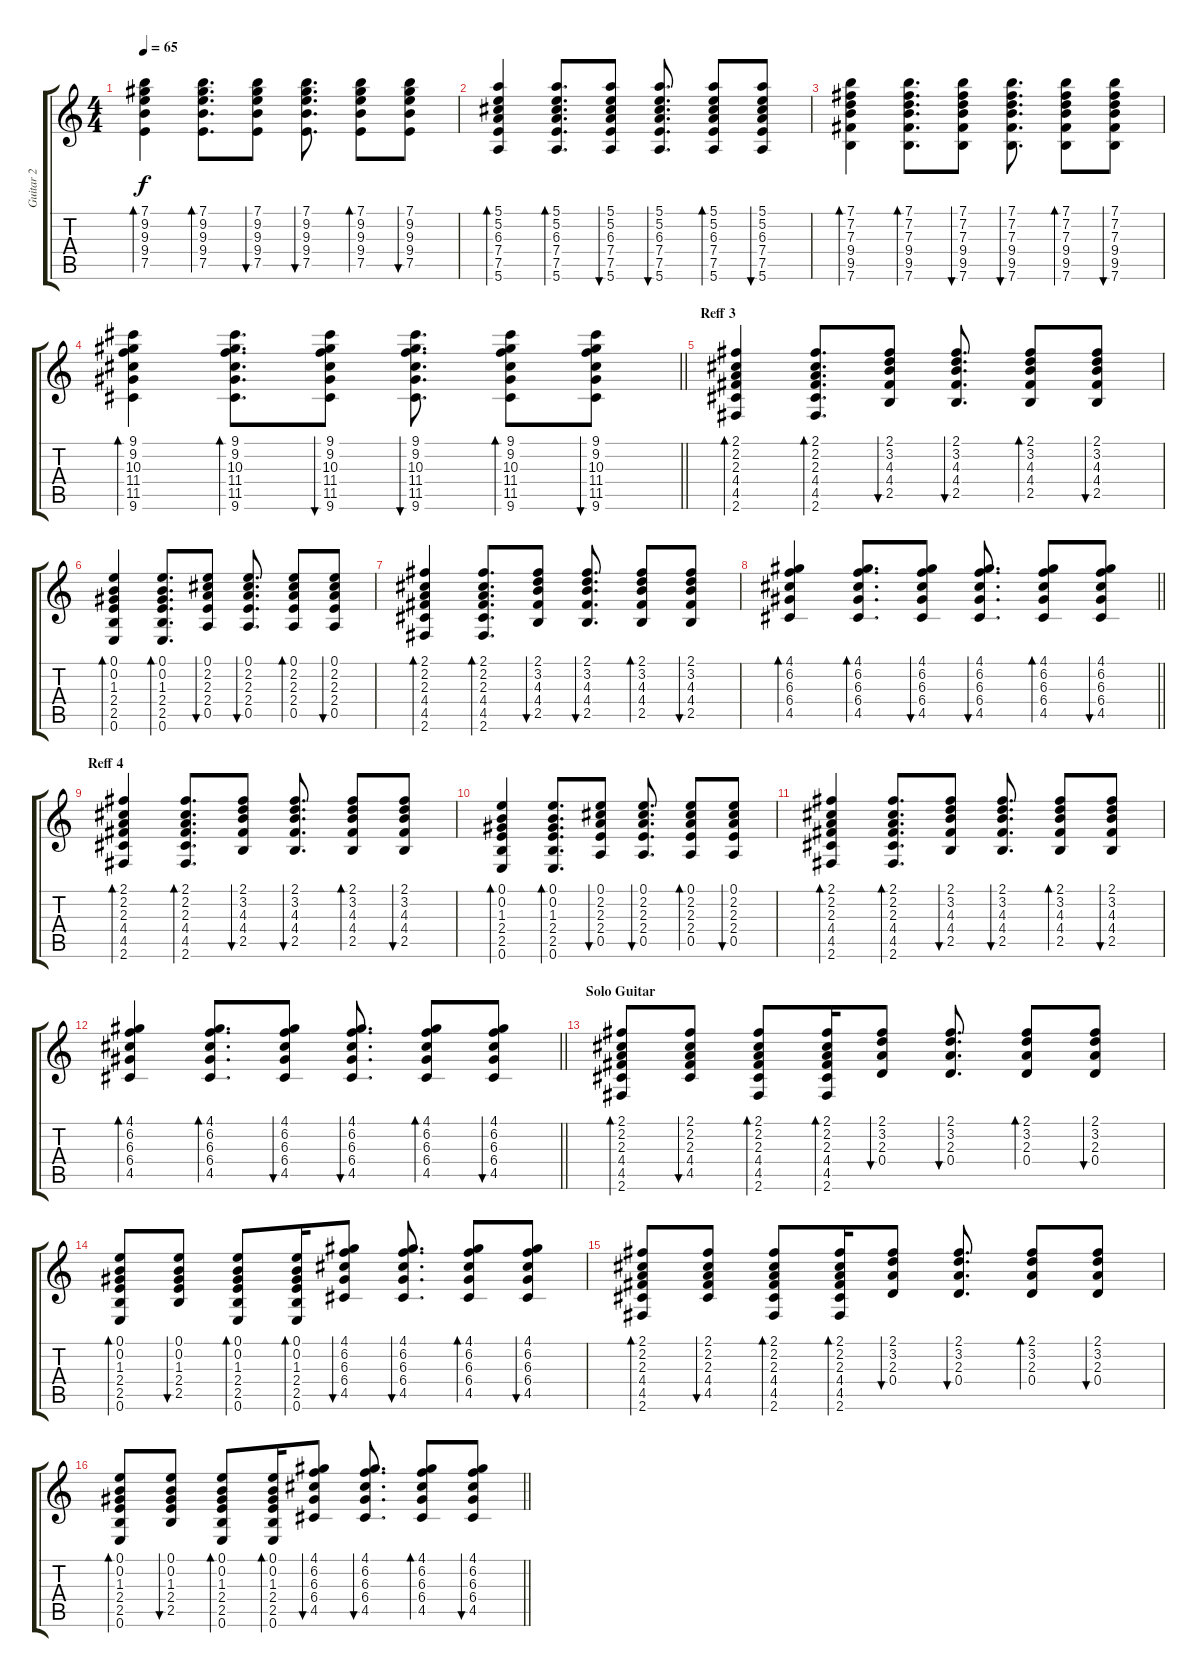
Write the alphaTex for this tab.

\track ("Guitar 2" "Guitar 2") {instrument overdrivenguitar}
\staff {score tabs}
\tuning (E4 B3 G3 D3 A2 E2) {hide}
\ts (4 4)
\tempo 65
\clef g2
\ks c
(7.1 9.2 9.3 9.4 7.5).4{bd 30 dy f} (7.1 9.2 9.3 9.4 7.5).8{d bd 30} (7.1 9.2 9.3 9.4 7.5).8{bu 30} (7.1 9.2 9.3 9.4 7.5).8{d bu 30} (7.1 9.2 9.3 9.4 7.5).8{bd 30} (7.1 9.2 9.3 9.4 7.5).8{bu 30} |
(5.1 5.2 6.3 7.4 7.5 5.6).4{bd 30} (5.1 5.2 6.3 7.4 7.5 5.6).8{d bd 30} (5.1 5.2 6.3 7.4 7.5 5.6).8{bu 30} (5.1 5.2 6.3 7.4 7.5 5.6).8{d bu 30} (5.1 5.2 6.3 7.4 7.5 5.6).8{bd 30} (5.1 5.2 6.3 7.4 7.5 5.6).8{bu 30} |
(7.1 7.2 7.3 9.4 9.5 7.6).4{bd 30} (7.1 7.2 7.3 9.4 9.5 7.6).8{d bd 30} (7.1 7.2 7.3 9.4 9.5 7.6).8{bu 30} (7.1 7.2 7.3 9.4 9.5 7.6).8{d bu 30} (7.1 7.2 7.3 9.4 9.5 7.6).8{bd 30} (7.1 7.2 7.3 9.4 9.5 7.6).8{bu 30} |
\barLineRight lightlight
(9.1 9.2 10.3 11.4 11.5 9.6).4{bd 30} (9.1 9.2 10.3 11.4 11.5 9.6).8{d bd 30} (9.1 9.2 10.3 11.4 11.5 9.6).8{bu 30} (9.1 9.2 10.3 11.4 11.5 9.6).8{d bu 30} (9.1 9.2 10.3 11.4 11.5 9.6).8{bd 30} (9.1 9.2 10.3 11.4 11.5 9.6).8{bu 30} |
\section ("" "Reff 3")
(2.1 2.2 2.3 4.4 4.5 2.6).4{bd 30} (2.1 2.2 2.3 4.4 4.5 2.6).8{d bd 30} (2.1 3.2 4.3 4.4 2.5).8{bu 30} (2.1 3.2 4.3 4.4 2.5).8{d bu 30} (2.1 3.2 4.3 4.4 2.5).8{bd 30} (2.1 3.2 4.3 4.4 2.5).8{bu 30} |
(0.1 0.2 1.3 2.4 2.5 0.6).4{bd 30} (0.1 0.2 1.3 2.4 2.5 0.6).8{d bd 30} (0.1 2.2 2.3 2.4 0.5).8{bu 30} (0.1 2.2 2.3 2.4 0.5).8{d bu 30} (0.1 2.2 2.3 2.4 0.5).8{bd 30} (0.1 2.2 2.3 2.4 0.5).8{bu 30} |
(2.1 2.2 2.3 4.4 4.5 2.6).4{bd 30} (2.1 2.2 2.3 4.4 4.5 2.6).8{d bd 30} (2.1 3.2 4.3 4.4 2.5).8{bu 30} (2.1 3.2 4.3 4.4 2.5).8{d bu 30} (2.1 3.2 4.3 4.4 2.5).8{bd 30} (2.1 3.2 4.3 4.4 2.5).8{bu 30} |
\barLineRight lightlight
(4.1 6.2 6.3 6.4 4.5).4{bd 30} (4.1 6.2 6.3 6.4 4.5).8{d bd 30} (4.1 6.2 6.3 6.4 4.5).8{bu 30} (4.1 6.2 6.3 6.4 4.5).8{d bu 30} (4.1 6.2 6.3 6.4 4.5).8{bd 30} (4.1 6.2 6.3 6.4 4.5).8{bu 30} |
\section ("" "Reff 4")
(2.1 2.2 2.3 4.4 4.5 2.6).4{bd 30} (2.1 2.2 2.3 4.4 4.5 2.6).8{d bd 30} (2.1 3.2 4.3 4.4 2.5).8{bu 30} (2.1 3.2 4.3 4.4 2.5).8{d bu 30} (2.1 3.2 4.3 4.4 2.5).8{bd 30} (2.1 3.2 4.3 4.4 2.5).8{bu 30} |
(0.1 0.2 1.3 2.4 2.5 0.6).4{bd 30} (0.1 0.2 1.3 2.4 2.5 0.6).8{d bd 30} (0.1 2.2 2.3 2.4 0.5).8{bu 30} (0.1 2.2 2.3 2.4 0.5).8{d bu 30} (0.1 2.2 2.3 2.4 0.5).8{bd 30} (0.1 2.2 2.3 2.4 0.5).8{bu 30} |
(2.1 2.2 2.3 4.4 4.5 2.6).4{bd 30} (2.1 2.2 2.3 4.4 4.5 2.6).8{d bd 30} (2.1 3.2 4.3 4.4 2.5).8{bu 30} (2.1 3.2 4.3 4.4 2.5).8{d bu 30} (2.1 3.2 4.3 4.4 2.5).8{bd 30} (2.1 3.2 4.3 4.4 2.5).8{bu 30} |
\barLineRight lightlight
(4.1 6.2 6.3 6.4 4.5).4{bd 30} (4.1 6.2 6.3 6.4 4.5).8{d bd 30} (4.1 6.2 6.3 6.4 4.5).8{bu 30} (4.1 6.2 6.3 6.4 4.5).8{d bu 30} (4.1 6.2 6.3 6.4 4.5).8{bd 30} (4.1 6.2 6.3 6.4 4.5).8{bu 30} |
\section ("" "Solo Guitar")
(2.1 2.2 2.3 4.4 4.5 2.6).8{bd 30 volume 10} (2.1 2.2 2.3 4.4 4.5).8{bu 30} (2.1 2.2 2.3 4.4 4.5 2.6).8{bd 30} (2.1 2.2 2.3 4.4 4.5 2.6).16{bd 30} (2.1 3.2 2.3 0.4).8{bu 30} (2.1 3.2 2.3 0.4).8{d bu 30} (2.1 3.2 2.3 0.4).8{bd 30} (2.1 3.2 2.3 0.4).8{bu 30} |
(0.1 0.2 1.3 2.4 2.5 0.6).8{bd 30} (0.1 0.2 1.3 2.4 2.5).8{bu 30} (0.1 0.2 1.3 2.4 2.5 0.6).8{bd 30} (0.1 0.2 1.3 2.4 2.5 0.6).16{bd 30} (4.1 6.2 6.3 6.4 4.5).8{bu 30} (4.1 6.2 6.3 6.4 4.5).8{d bu 30} (4.1 6.2 6.3 6.4 4.5).8{bd 30} (4.1 6.2 6.3 6.4 4.5).8{bu 30} |
(2.1 2.2 2.3 4.4 4.5 2.6).8{bd 30} (2.1 2.2 2.3 4.4 4.5).8{bu 30} (2.1 2.2 2.3 4.4 4.5 2.6).8{bd 30} (2.1 2.2 2.3 4.4 4.5 2.6).16{bd 30} (2.1 3.2 2.3 0.4).8{bu 30} (2.1 3.2 2.3 0.4).8{d bu 30} (2.1 3.2 2.3 0.4).8{bd 30} (2.1 3.2 2.3 0.4).8{bu 30} |
\barLineRight lightlight
(0.1 0.2 1.3 2.4 2.5 0.6).8{bd 30} (0.1 0.2 1.3 2.4 2.5).8{bu 30} (0.1 0.2 1.3 2.4 2.5 0.6).8{bd 30} (0.1 0.2 1.3 2.4 2.5 0.6).16{bd 30} (4.1 6.2 6.3 6.4 4.5).8{bu 30} (4.1 6.2 6.3 6.4 4.5).8{d bu 30} (4.1 6.2 6.3 6.4 4.5).8{bd 30} (4.1 6.2 6.3 6.4 4.5).8{bu 30}
